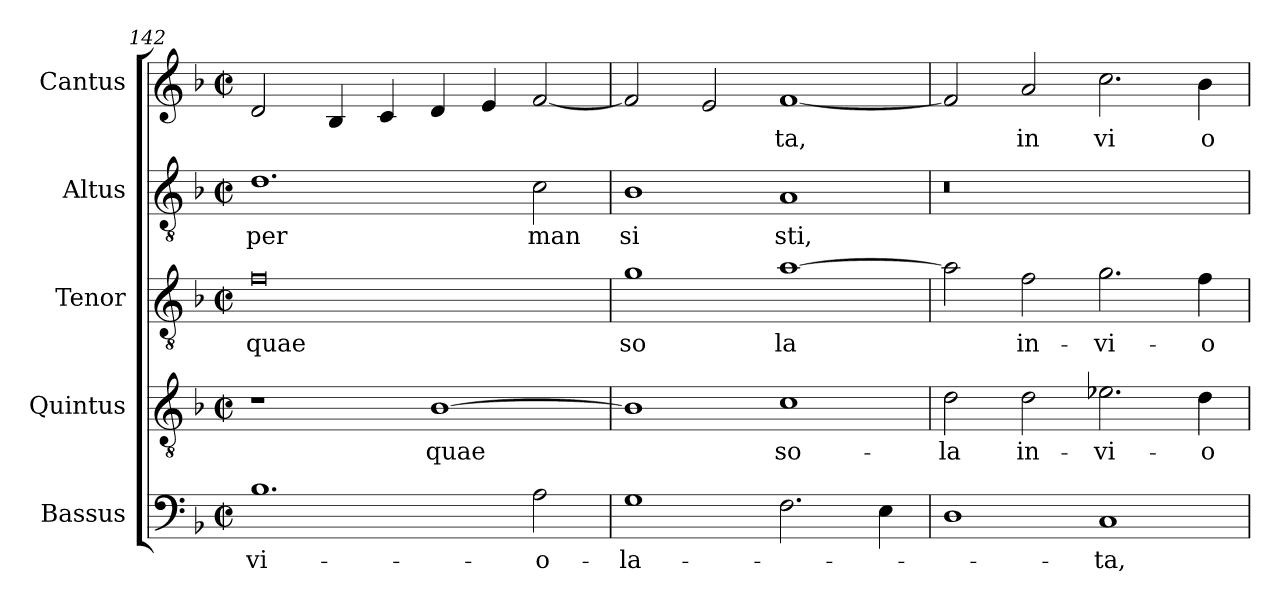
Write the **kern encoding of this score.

**kern	**text	**kern	**text	**kern	**text	**kern	**text	**kern	**text
*part5	*part5	*part4	*part4	*part3	*part3	*part2	*part2	*part1	*part1
*staff5	*staff5	*staff4	*staff4	*staff3	*staff3	*staff2	*staff2	*staff1	*staff1
*I"Bassus	*	*I"Quintus	*	*I"Tenor	*	*I"Altus	*	*I"Cantus	*
*clefF4	*	*clefGv2	*	*clefGv2	*	*clefGv2	*	*clefG2	*
*k[b-]	*	*k[b-]	*	*k[b-]	*	*k[b-]	*	*k[b-]	*
*F:	*	*F:	*	*F:	*	*F:	*	*F:	*
*M2/2	*	*M2/2	*	*M2/2	*	*M2/2	*	*M2/2	*
*met(c|)	*	*met(c|)	*	*met(c|)	*	*met(c|)	*	*met(c|)	*
=142	=142	=142	=142	=142	=142	=142	=142	=142	=142
!	!LO:LY:b:cj	!	!	!	!LO:LY:b:cj	!	!LO:LY:b:cj	!	!
1.B-	-vi-	1r	.	0f	quae	1.d	per	2d/	.
.	.	.	.	.	.	.	.	4B-/	.
.	.	.	.	.	.	.	.	4c/	.
!	!	!	!LO:LY:b	!	!	!	!	!	!
.	.	[>1B-	quae	.	.	.	.	4d/	.
.	.	.	.	.	.	.	.	4e/	.
!	!LO:LY:b:cj	!	!	!	!	!	!LO:LY:b:cj	!	!
2A\	-o-	.	.	.	.	2c\	man	[<2f/	.
=143	=143	=143	=143	=143	=143	=143	=143	=143	=143
!	!LO:LY:b:cj	!	!	!	!LO:LY:b:cj	!	!LO:LY:b:cj	!	!
1G	-la-	1B-]	.	1g	so	1B-	si	2f/]	.
.	.	.	.	.	.	.	.	2e/	.
!	!	!	!LO:LY:b:cj	!	!LO:LY:b:cj	!	!LO:LY:b:cj	!	!LO:LY:b:cj
2.F\	.	1c	so-	[>1a	la	1A	sti,	[>1f	ta,
4E\	.	.	.	.	.	.	.	.	.
!!LO:LB:g=z
=144	=144	=144	=144	=144	=144	=144	=144	=144	=144
!	!	!	!LO:LY:b:cj	!	!	!	!	!	!
1D	.	2d\	-la	2a\]	.	0r	.	2f/]	.
!	!	!	!LO:LY:b:cj	!	!LO:LY:b:cj	!	!	!	!LO:LY:b:cj
.	.	2d\	in-	2f\	in-	.	.	2a/	in
!	!LO:LY:b:cj	!	!LO:LY:b:cj	!	!LO:LY:b:cj	!	!	!	!LO:LY:b:cj
1C	-ta,	2.e-\	-vi-	2.g\	-vi-	.	.	2.cc\	vi
!	!	!	!LO:LY:b:cj	!	!LO:LY:b:cj	!	!	!	!LO:LY:b:cj
.	.	4d\	-o-	4f\	-o-	.	.	4b-\	o
=	=	=	=	=	=	=	=	=	=
*-	*-	*-	*-	*-	*-	*-	*-	*-	*-
